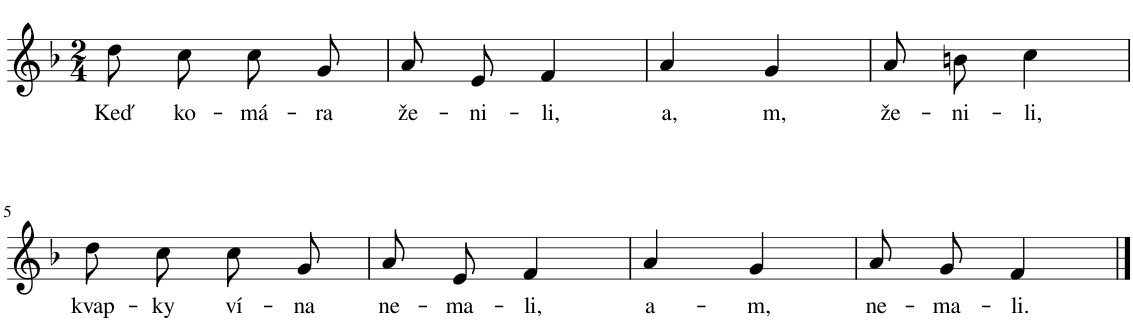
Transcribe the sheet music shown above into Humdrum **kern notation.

**kern	**text
*part1	*part1
*staff1	*staff1
*I"Klavír	*
*I'Kl.	*
*clefG2	*
*k[b-]	*
*M2/4	*
=1	=1
!	!LO:LY:b
8dd\L	Keď
!	!LO:LY:b
8cc\J	ko-
!	!LO:LY:b
8cc/L	-má-
!	!LO:LY:b
8g/J	-ra
=2	=2
!	!LO:LY:b
8a/L	že-
!	!LO:LY:b
8e/J	-ni-
!	!LO:LY:b
4f/	-li,
=3	=3
!	!LO:LY:b
4a/	a,
!	!LO:LY:b
4g/	m,
=4	=4
!	!LO:LY:b
8a/L	že-
!	!LO:LY:b
8bn/J	-ni-
!	!LO:LY:b
4cc\	-li,
!!LO:LB:g=z
=5	=5
!	!LO:LY:b
8dd\L	kvap-
!	!LO:LY:b
8cc\J	-ky
!	!LO:LY:b
8cc/L	ví-
!	!LO:LY:b
8g/J	-na
=6	=6
!	!LO:LY:b
8a/L	ne-
!	!LO:LY:b
8e/J	-ma-
!	!LO:LY:b
4f/	-li,
=7	=7
!	!LO:LY:b
4a/	a-
!	!LO:LY:b
4g/	-m,
=8	=8
!	!LO:LY:b
8a/L	ne-
!	!LO:LY:b
8g/J	-ma-
!	!LO:LY:b
4f/	-li.
==	==
*-	*-
